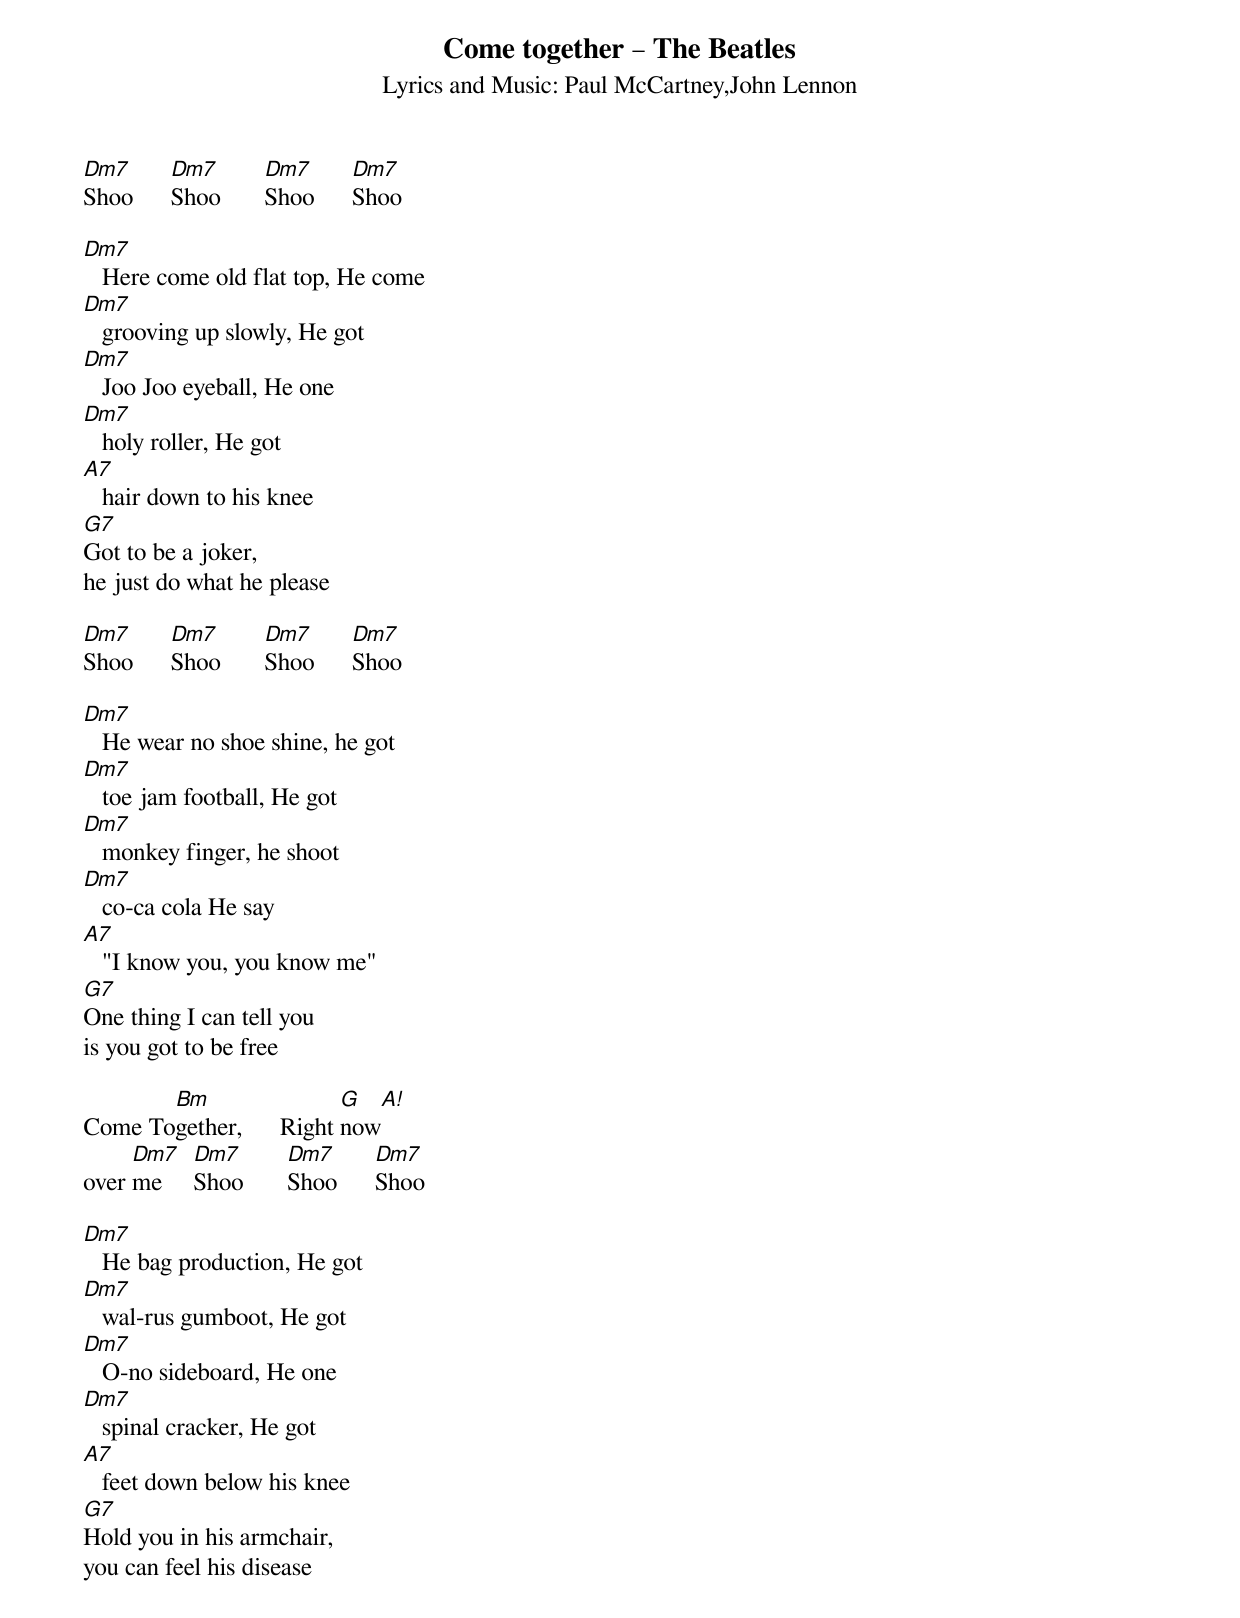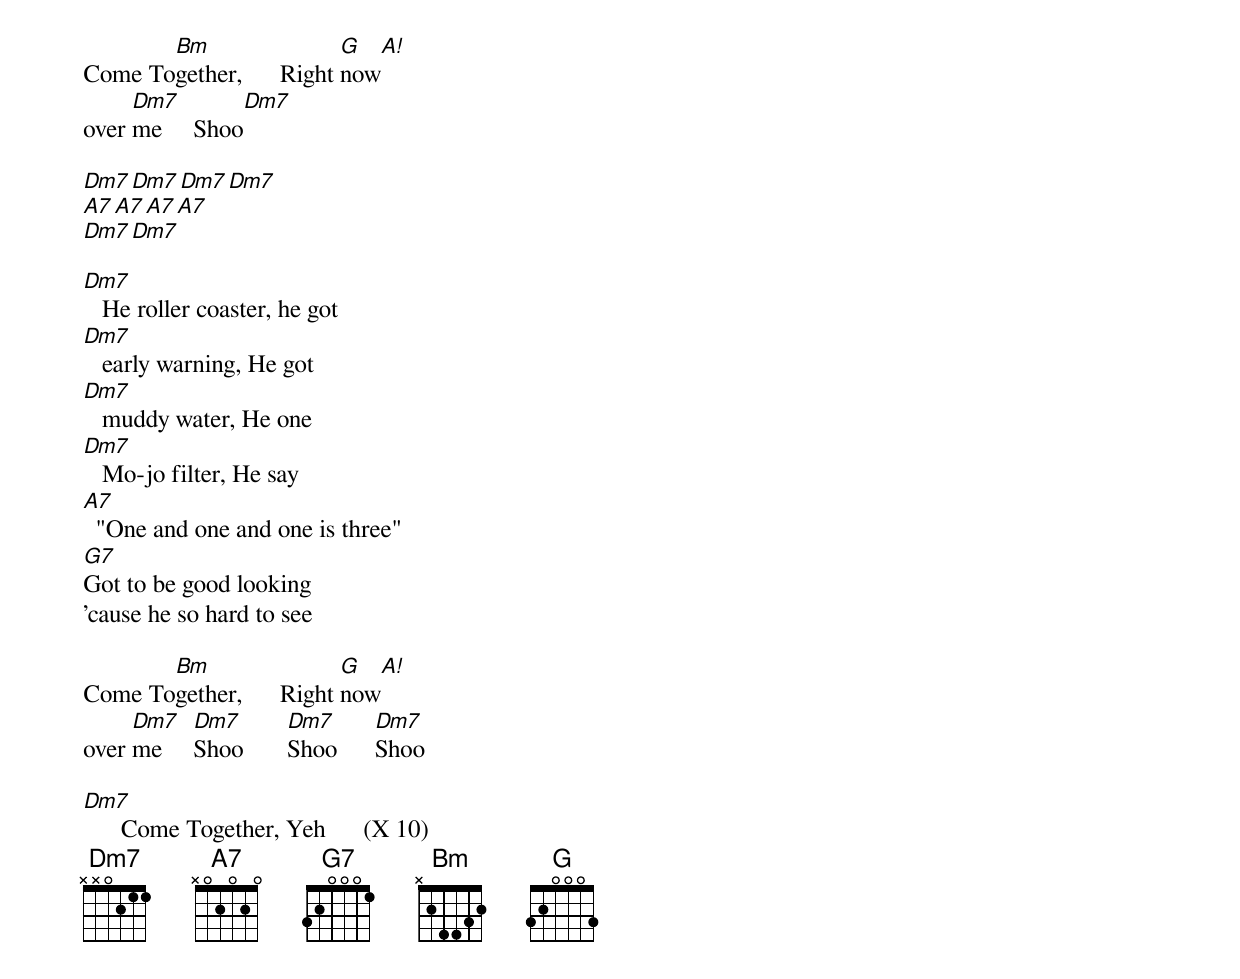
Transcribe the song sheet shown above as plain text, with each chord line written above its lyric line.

Come together – The Beatles
Lyrics and Music: Paul McCartney,John Lennon

Dm7       Dm7        Dm7       Dm7
Shoo      Shoo       Shoo      Shoo

Dm7
   Here come old flat top, He come
Dm7
   grooving up slowly, He got
Dm7
   Joo Joo eyeball, He one
Dm7
   holy roller, He got
A7
   hair down to his knee
G7
Got to be a joker,
he just do what he please

Dm7       Dm7        Dm7       Dm7
Shoo      Shoo       Shoo      Shoo

Dm7
   He wear no shoe shine, he got
Dm7
   toe jam football, He got
Dm7
   monkey finger, he shoot
Dm7
   co-ca cola He say
A7
   "I know you, you know me"
G7
One thing I can tell you
is you got to be free

       Bm                 G      A!
Come Together,      Right now
     Dm7    Dm7        Dm7       Dm7
over me     Shoo       Shoo      Shoo

Dm7
   He bag production, He got
Dm7
   wal-rus gumboot, He got
Dm7
   O-no sideboard, He one
Dm7
   spinal cracker, He got
A7
   feet down below his knee
G7
Hold you in his armchair,
you can feel his disease

       Bm                 G      A!
Come Together,      Right now
     Dm7           Dm7
over me     Shoo

{Guitar solo}
Dm7       Dm7       Dm7       Dm7
A7        A7        A7        A7
Dm7       Dm7

Dm7
   He roller coaster, he got
Dm7
   early warning, He got
Dm7
   muddy water, He one
Dm7
   Mo-jo filter, He say
A7
  "One and one and one is three"
G7
Got to be good looking
'cause he so hard to see

       Bm                 G      A!
Come Together,      Right now
     Dm7    Dm7        Dm7       Dm7
over me     Shoo       Shoo      Shoo

Dm7
      Come Together, Yeh      (X 10)
